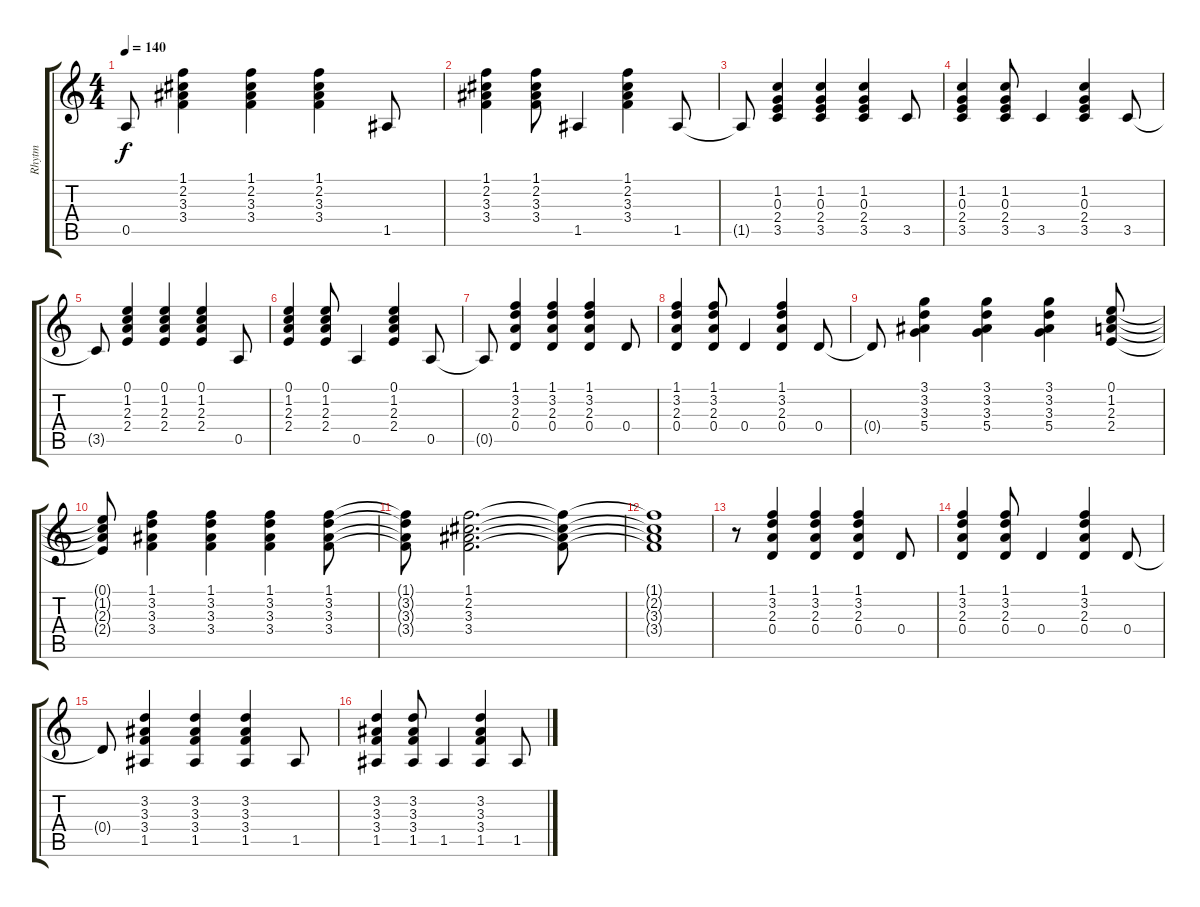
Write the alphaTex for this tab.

\track ("Rhytm" "Rhytm") {instrument acousticguitarsteel}
\staff {score tabs}
\tuning (E4 B3 G3 D3 A2 E2) {hide}
\ts (4 4)
\tempo 140
\clef g2
\ks c
0.5{t}.8{dy f} (1.1 2.2 3.3 3.4).4 (1.1 2.2 3.3 3.4).4 (1.1 2.2 3.3 3.4).4 1.5.8 |
(1.1 2.2 3.3 3.4).4 (1.1 2.2 3.3 3.4).8 1.5.4 (1.1 2.2 3.3 3.4).4 1.5.8 |
1.5{t}.8 (1.2 0.3 2.4 3.5).4 (1.2 0.3 2.4 3.5).4 (1.2 0.3 2.4 3.5).4 3.5.8 |
(1.2 0.3 2.4 3.5).4 (1.2 0.3 2.4 3.5).8 3.5.4 (1.2 0.3 2.4 3.5).4 3.5.8 |
3.5{t}.8 (0.1 1.2 2.3 2.4).4 (0.1 1.2 2.3 2.4).4 (0.1 1.2 2.3 2.4).4 0.5.8 |
(0.1 1.2 2.3 2.4).4 (0.1 1.2 2.3 2.4).8 0.5.4 (0.1 1.2 2.3 2.4).4 0.5.8 |
0.5{t}.8 (1.1 3.2 2.3 0.4).4 (1.1 3.2 2.3 0.4).4 (1.1 3.2 2.3 0.4).4 0.4.8 |
(1.1 3.2 2.3 0.4).4 (1.1 3.2 2.3 0.4).8 0.4.4 (1.1 3.2 2.3 0.4).4 0.4.8 |
0.4{t}.8 (3.1 3.2 3.3 5.4).4 (3.1 3.2 3.3 5.4).4 (3.1 3.2 3.3 5.4).4 (0.1 1.2 2.3 2.4).8 |
(0.1{t} 1.2{t} 2.3{t} 2.4{t}).8 (1.1 3.2 3.3 3.4).4 (1.1 3.2 3.3 3.4).4 (1.1 3.2 3.3 3.4).4 (1.1 3.2 3.3 3.4).8 |
(1.1{t} 3.2{t} 3.3{t} 3.4{t}).8 (1.1 2.2 3.3 3.4).2{d} (1.1{t} 2.2{t} 3.3{t} 3.4{t}).8 |
(1.1{t} 2.2{t} 3.3{t} 3.4{t}).1 |
r.8{volume 9} (1.1 3.2 2.3 0.4).4 (1.1 3.2 2.3 0.4).4 (1.1 3.2 2.3 0.4).4 0.4.8 |
(1.1 3.2 2.3 0.4).4 (1.1 3.2 2.3 0.4).8 0.4.4 (1.1 3.2 2.3 0.4).4 0.4.8 |
0.4{t}.8 (3.2 3.3 3.4 1.5).4 (3.2 3.3 3.4 1.5).4 (3.2 3.3 3.4 1.5).4 1.5.8 |
(3.2 3.3 3.4 1.5).4 (3.2 3.3 3.4 1.5).8 1.5.4 (3.2 3.3 3.4 1.5).4 1.5.8
